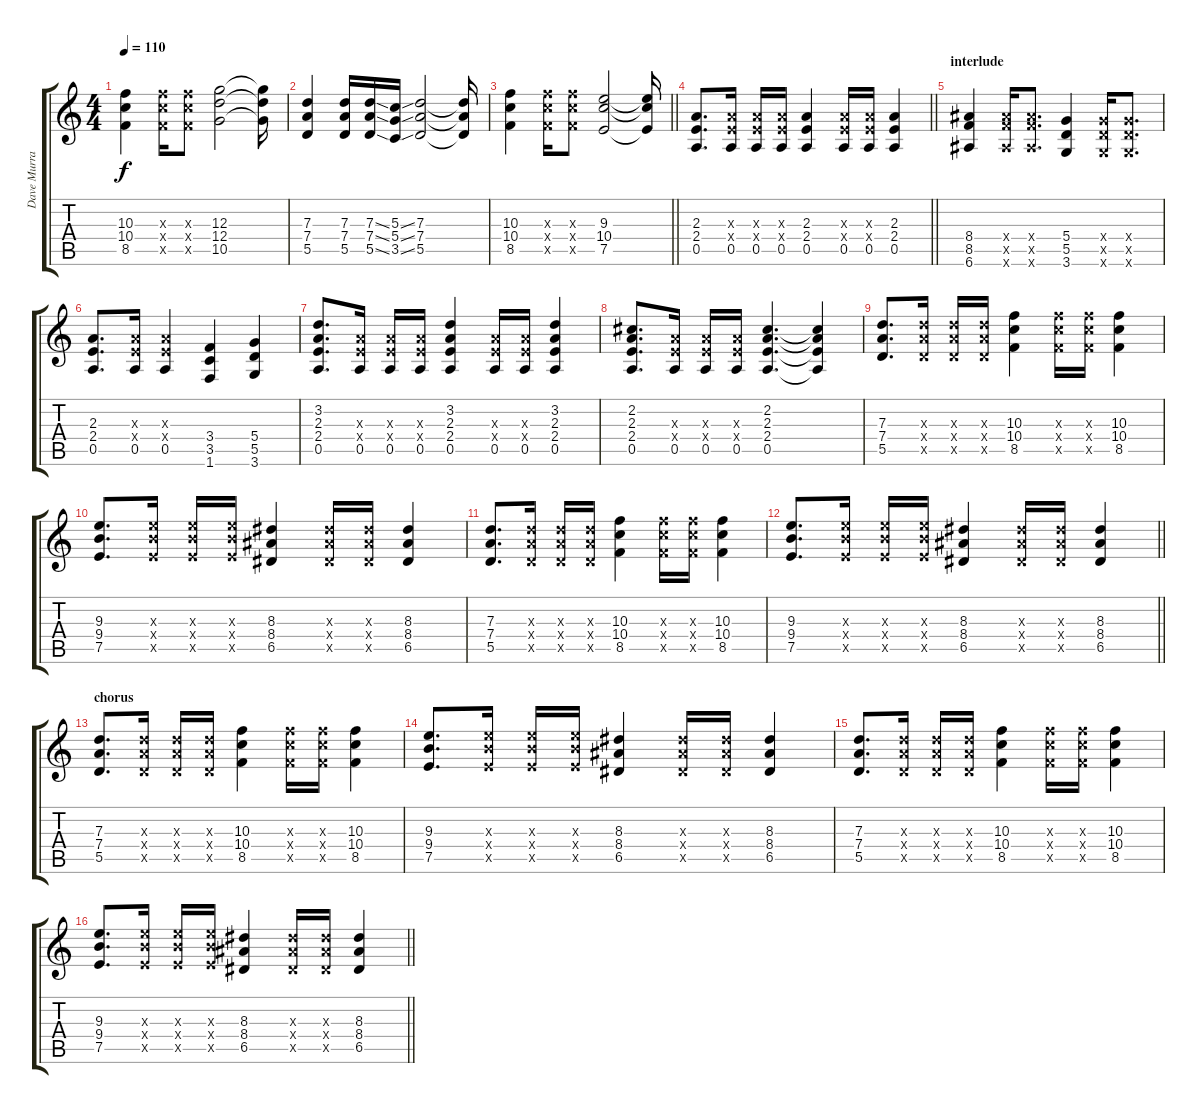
\track ("Dave Murray" "Dave Murra") {instrument distortionguitar}
\staff {score tabs}
\tuning (E4 B3 G3 D3 A2 E2) {hide}
\ts (4 4)
\tempo 110
\clef g2
\ks c
(10.3 10.4 8.5).4{dy f} (10.3{x} 10.4{x} 8.5{x}).16 (10.3{x} 10.4{x} 8.5{x}).8 (12.3 12.4 10.5).2 (12.3{t} 12.4{t} 10.5{t}).16 |
(7.3 7.4 5.5).4 (7.3 7.4 5.5).16 (7.3{ss} 7.4{ss} 5.5{ss}).16 (5.3{ss} 5.4{ss} 3.5{ss}).16 (7.3 7.4 5.5).2 (7.3{t} 7.4{t} 5.5{t}).16 |
\barLineRight lightlight
(10.3 10.4 8.5).4 (10.3{x} 10.4{x} 8.5{x}).16 (10.3{x} 10.4{x} 8.5{x}).8 (9.3 10.4 7.5).2 (9.3{t} 10.4{t} 7.5{t}).16 |
\barLineRight lightlight
(2.3 2.4 0.5).8{d} (2.3{x} 2.4{x} 0.5).16 (2.3{x} 2.4{x} 0.5).16 (2.3{x} 2.4{x} 0.5).16 (2.3 2.4 0.5).4 (2.3{x} 2.4{x} 0.5).16 (2.3{x} 2.4{x} 0.5).16 (2.3 2.4 0.5).4 |
\section ("" "interlude")
(8.4 8.5 6.6).4 (8.4{x} 8.5{x} 6.6{x}).16 (8.4{x} 8.5{x} 6.6{x}).8{d} (5.4 5.5 3.6).4 (5.4{x} 5.5{x} 3.6{x}).16 (5.4{x} 5.5{x} 3.6{x}).8{d} |
(2.3 2.4 0.5).8{d} (2.3{x} 2.4{x} 0.5).16 (2.3{x} 2.4{x} 0.5).4 (3.4 3.5 1.6).4 (5.4 5.5 3.6).4 |
(3.2 2.3 2.4 0.5).8{d} (2.3{x} 2.4{x} 0.5).16 (2.3{x} 2.4{x} 0.5).16 (2.3{x} 2.4{x} 0.5).16 (3.2 2.3 2.4 0.5).4 (2.3{x} 2.4{x} 0.5).16 (2.3{x} 2.4{x} 0.5).16 (3.2 2.3 2.4 0.5).4 |
(2.2 2.3 2.4 0.5).8{d} (2.3{x} 2.4{x} 0.5).16 (2.3{x} 2.4{x} 0.5).16 (2.3{x} 2.4{x} 0.5).16 (2.2 2.3 2.4 0.5).4{d} (2.2{t} 2.3{t} 2.4{t} 0.5{t}).4 |
(7.3 7.4 5.5).8{d} (7.3{x} 7.4{x} 5.5{x}).16 (7.3{x} 7.4{x} 5.5{x}).16 (7.3{x} 7.4{x} 5.5{x}).16 (10.3 10.4 8.5).4 (10.3{x} 10.4{x} 8.5{x}).16 (10.3{x} 10.4{x} 8.5{x}).16 (10.3 10.4 8.5).4 |
(9.3 9.4 7.5).8{d} (9.3{x} 9.4{x} 7.5{x}).16 (9.3{x} 9.4{x} 7.5{x}).16 (9.3{x} 9.4{x} 7.5{x}).16 (8.3 8.4 6.5).4 (8.3{x} 8.4{x} 6.5{x}).16 (8.3{x} 8.4{x} 6.5{x}).16 (8.3 8.4 6.5).4 |
(7.3 7.4 5.5).8{d} (7.3{x} 7.4{x} 5.5{x}).16 (7.3{x} 7.4{x} 5.5{x}).16 (7.3{x} 7.4{x} 5.5{x}).16 (10.3 10.4 8.5).4 (10.3{x} 10.4{x} 8.5{x}).16 (10.3{x} 10.4{x} 8.5{x}).16 (10.3 10.4 8.5).4 |
\barLineRight lightlight
(9.3 9.4 7.5).8{d} (9.3{x} 9.4{x} 7.5{x}).16 (9.3{x} 9.4{x} 7.5{x}).16 (9.3{x} 9.4{x} 7.5{x}).16 (8.3 8.4 6.5).4 (8.3{x} 8.4{x} 6.5{x}).16 (8.3{x} 8.4{x} 6.5{x}).16 (8.3 8.4 6.5).4 |
\section ("" "chorus")
(7.3 7.4 5.5).8{d} (7.3{x} 7.4{x} 5.5{x}).16 (7.3{x} 7.4{x} 5.5{x}).16 (7.3{x} 7.4{x} 5.5{x}).16 (10.3 10.4 8.5).4 (10.3{x} 10.4{x} 8.5{x}).16 (10.3{x} 10.4{x} 8.5{x}).16 (10.3 10.4 8.5).4 |
(9.3 9.4 7.5).8{d} (9.3{x} 9.4{x} 7.5{x}).16 (9.3{x} 9.4{x} 7.5{x}).16 (9.3{x} 9.4{x} 7.5{x}).16 (8.3 8.4 6.5).4 (8.3{x} 8.4{x} 6.5{x}).16 (8.3{x} 8.4{x} 6.5{x}).16 (8.3 8.4 6.5).4 |
(7.3 7.4 5.5).8{d} (7.3{x} 7.4{x} 5.5{x}).16 (7.3{x} 7.4{x} 5.5{x}).16 (7.3{x} 7.4{x} 5.5{x}).16 (10.3 10.4 8.5).4 (10.3{x} 10.4{x} 8.5{x}).16 (10.3{x} 10.4{x} 8.5{x}).16 (10.3 10.4 8.5).4 |
\barLineRight lightlight
(9.3 9.4 7.5).8{d} (9.3{x} 9.4{x} 7.5{x}).16 (9.3{x} 9.4{x} 7.5{x}).16 (9.3{x} 9.4{x} 7.5{x}).16 (8.3 8.4 6.5).4 (8.3{x} 8.4{x} 6.5{x}).16 (8.3{x} 8.4{x} 6.5{x}).16 (8.3 8.4 6.5).4
